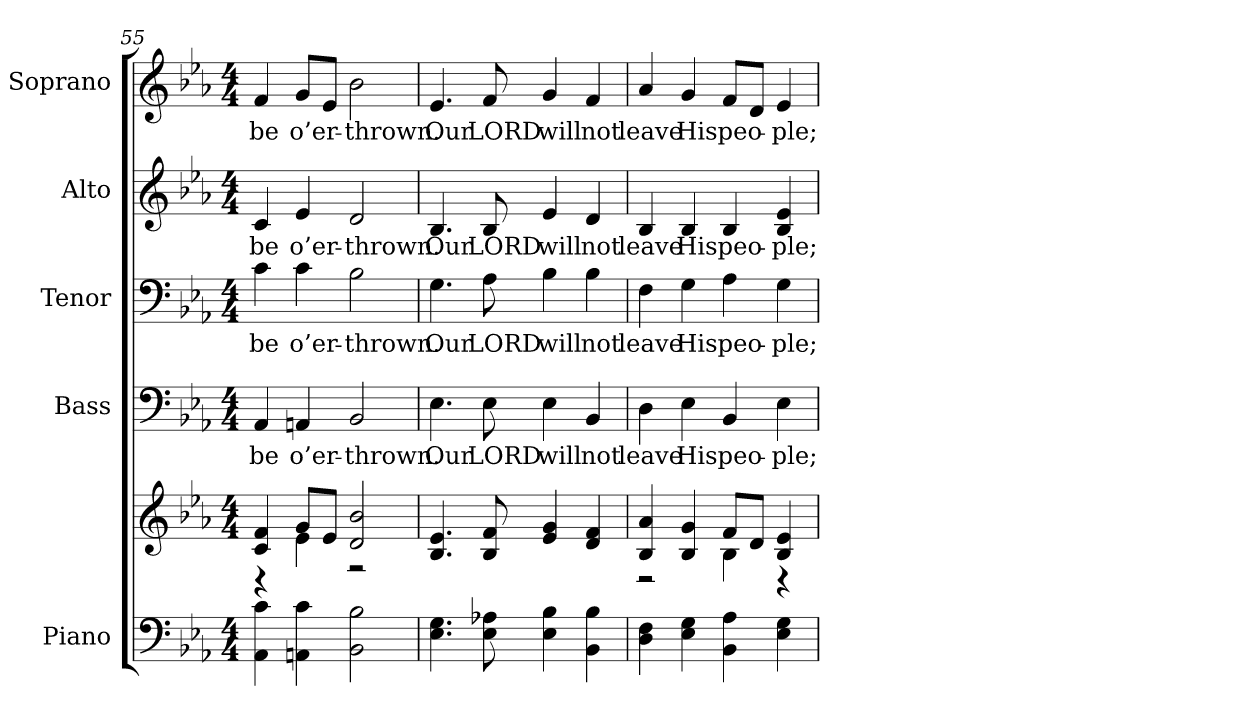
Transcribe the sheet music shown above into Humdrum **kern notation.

**kern	**kern	**kern	**text	**kern	**text	**kern	**text	**kern	**text
*part5	*part5	*part4	*part4	*part3	*part3	*part2	*part2	*part1	*part1
*staff6	*staff5	*staff4	*staff4	*staff3	*staff3	*staff2	*staff2	*staff1	*staff1
*I"Piano	*	*I"Bass	*	*I"Tenor	*	*I"Alto	*	*I"Soprano	*
*I'Pno.	*	*I'B.	*	*I'T.	*	*I'A.	*	*I'S.	*
*clefF4	*clefG2	*clefF4	*	*clefF4	*	*clefG2	*	*clefG2	*
*k[b-e-a-]	*k[b-e-a-]	*k[b-e-a-]	*	*k[b-e-a-]	*	*k[b-e-a-]	*	*k[b-e-a-]	*
*E-:	*E-:	*E-:	*	*E-:	*	*E-:	*	*E-:	*
*M4/4	*M4/4	*M4/4	*	*M4/4	*	*M4/4	*	*M4/4	*
=55	=55	=55	=55	=55	=55	=55	=55	=55	=55
*	*^	*	*	*	*	*	*	*	*
!	!	!	!	!LO:LY:b:color=#000000	!	!	!	!	!	!
!	!	!	!	!	!	!LO:LY:b:color=#000000	!	!	!	!
!	!	!	!	!	!	!	!	!LO:LY:b:color=#000000	!	!
!	!	!	!	!	!	!	!	!	!	!LO:LY:b:color=#000000
4AA-i\ 4ci	4ci/ 4fi	4r	4AA-i/	be	4ci\	be	4ci/	be	4fi/	be
!	!	!	!	!LO:LY:b:color=#000000	!	!	!	!	!	!
!	!	!	!	!	!	!LO:LY:b:color=#000000	!	!	!	!
!	!	!	!	!	!	!	!	!LO:LY:b:color=#000000	!	!
!	!	!	!	!	!	!	!	!	!	!LO:LY:b:color=#000000
4AAni\ 4ci	8gi/L	4e-i\	4AAni/	o’er-	4ci\	o’er-	4e-i/	o’er-	8gi/L	o’er-
.	8e-i/J	.	.	.	.	.	.	.	8e-i/J	.
!	!	!	!	!LO:LY:b:color=#000000	!	!	!	!	!	!
!	!	!	!	!	!	!LO:LY:b:color=#000000	!	!	!	!
!	!	!	!	!	!	!	!	!LO:LY:b:color=#000000	!	!
!	!	!	!	!	!	!	!	!	!	!LO:LY:b:color=#000000
2BB-i\ 2B-i	2di/ 2b-i	2r	2BB-i/	-thrown.	2B-i\	-thrown.	2di/	-thrown.	2b-i\	-thrown.
*	*v	*v	*	*	*	*	*	*	*	*
!!LO:PB:g=z
=56	=56	=56	=56	=56	=56	=56	=56	=56	=56
*	*^	*	*	*	*	*	*	*	*
!	!	!	!	!LO:LY:b:color=#000000	!	!	!	!	!	!
*	*v	*v	*	*	*	*	*	*	*	*
*	*^	*	*	*	*	*	*	*	*
!	!	!	!	!	!	!LO:LY:b:color=#000000	!	!	!	!
*	*v	*v	*	*	*	*	*	*	*	*
*	*^	*	*	*	*	*	*	*	*
!	!	!	!	!	!	!	!	!LO:LY:b:color=#000000	!	!
*	*v	*v	*	*	*	*	*	*	*	*
*	*^	*	*	*	*	*	*	*	*
!	!	!	!	!	!	!	!	!	!	!LO:LY:b:color=#000000
*	*v	*v	*	*	*	*	*	*	*	*
4.E-i\ 4.Gi	4.B-i/ 4.e-i	4.E-i\	Our	4.Gi\	Our	4.B-i/	Our	4.e-i/	Our
!	!	!	!LO:LY:b:color=#000000	!	!	!	!	!	!
!	!	!	!	!	!LO:LY:b:color=#000000	!	!	!	!
!	!	!	!	!	!	!	!LO:LY:b:color=#000000	!	!
!	!	!	!	!	!	!	!	!	!LO:LY:b:color=#000000
8E-i\ 8A-Xi	8B-i/ 8fi	8E-i\	LORD	8A-i\	LORD	8B-i/	LORD	8fi/	LORD
!	!	!	!LO:LY:b:color=#000000	!	!	!	!	!	!
!	!	!	!	!	!LO:LY:b:color=#000000	!	!	!	!
!	!	!	!	!	!	!	!LO:LY:b:color=#000000	!	!
!	!	!	!	!	!	!	!	!	!LO:LY:b:color=#000000
4E-i\ 4B-i	4e-i/ 4gi	4E-i\	will	4B-i\	will	4e-i/	will	4gi/	will
!	!	!	!LO:LY:b:color=#000000	!	!	!	!	!	!
!	!	!	!	!	!LO:LY:b:color=#000000	!	!	!	!
!	!	!	!	!	!	!	!LO:LY:b:color=#000000	!	!
!	!	!	!	!	!	!	!	!	!LO:LY:b:color=#000000
4BB-i\ 4B-i	4di/ 4fi	4BB-i/	not	4B-i\	not	4di/	not	4fi/	not
=57	=57	=57	=57	=57	=57	=57	=57	=57	=57
*	*^	*	*	*	*	*	*	*	*
!	!	!	!	!LO:LY:b:color=#000000	!	!	!	!	!	!
!	!	!	!	!	!	!LO:LY:b:color=#000000	!	!	!	!
!	!	!	!	!	!	!	!	!LO:LY:b:color=#000000	!	!
!	!	!	!	!	!	!	!	!	!	!LO:LY:b:color=#000000
4Di\ 4Fi	4B-i/ 4a-i	2r	4Di\	leave	4Fi\	leave	4B-i/	leave	4a-i/	leave
!	!	!	!	!LO:LY:b:color=#000000	!	!	!	!	!	!
!	!	!	!	!	!	!LO:LY:b:color=#000000	!	!	!	!
!	!	!	!	!	!	!	!	!LO:LY:b:color=#000000	!	!
!	!	!	!	!	!	!	!	!	!	!LO:LY:b:color=#000000
4E-i\ 4Gi	4B-i/ 4gi	.	4E-i\	His	4Gi\	His	4B-i/	His	4gi/	His
!	!	!	!	!LO:LY:b:color=#000000	!	!	!	!	!	!
!	!	!	!	!	!	!LO:LY:b:color=#000000	!	!	!	!
!	!	!	!	!	!	!	!	!LO:LY:b:color=#000000	!	!
!	!	!	!	!	!	!	!	!	!	!LO:LY:b:color=#000000
4BB-i\ 4A-i	8fi/L	4B-i\	4BB-i/	peo-	4A-i\	peo-	4B-i/	peo-	8fi/L	peo-
.	8di/J	.	.	.	.	.	.	.	8di/J	.
!	!	!	!	!LO:LY:b:color=#000000	!	!	!	!	!	!
!	!	!	!	!	!	!LO:LY:b:color=#000000	!	!	!	!
!	!	!	!	!	!	!	!	!LO:LY:b:color=#000000	!	!
!	!	!	!	!	!	!	!	!	!	!LO:LY:b:color=#000000
4E-i\ 4Gi	4B-i/ 4e-i	4r	4E-i\	-ple;	4Gi\	-ple;	4B-i/ 4e-i	-ple;	4e-i/	-ple;
*	*v	*v	*	*	*	*	*	*	*	*
=	=	=	=	=	=	=	=	=	=
*-	*-	*-	*-	*-	*-	*-	*-	*-	*-
